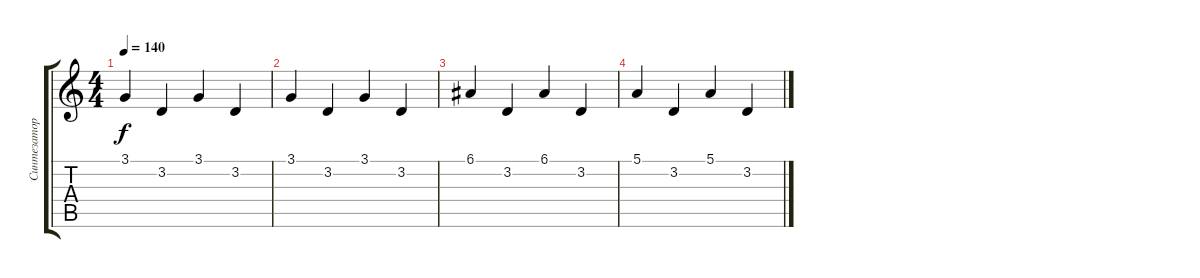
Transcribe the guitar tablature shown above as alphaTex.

\track ("Синтезатор" "Синтезатор") {instrument stringensemble1}
\staff {score tabs}
\tuning (E4 B3 G3 D3 A2 E2) {hide}
\ts (4 4)
\tempo 140
\clef g2
\ks c
3.1.4{dy f} 3.2.4 3.1.4 3.2.4 |
3.1.4 3.2.4 3.1.4 3.2.4 |
6.1.4 3.2.4 6.1.4 3.2.4 |
5.1.4 3.2.4 5.1.4 3.2.4
